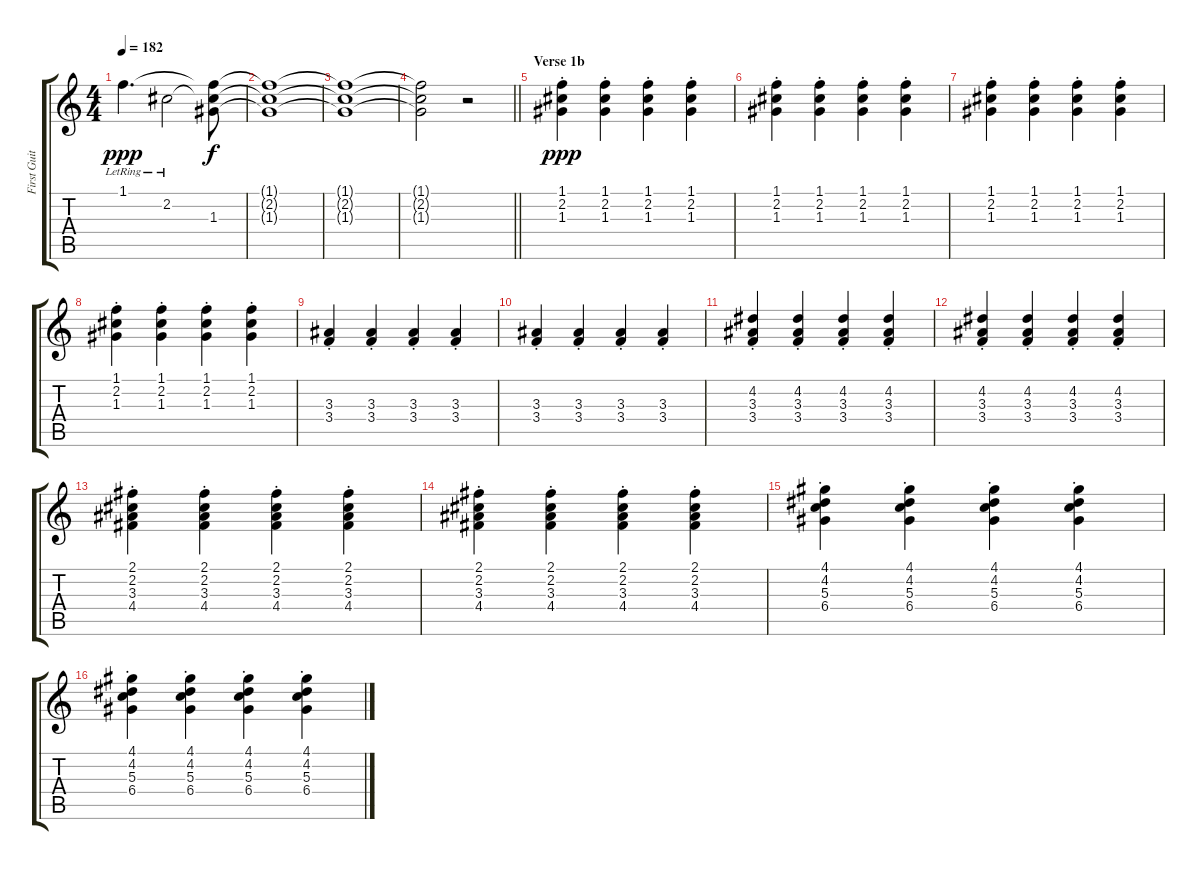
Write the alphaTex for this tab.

\track ("First Guitar" "First Guit") {instrument overdrivenguitar}
\staff {score tabs}
\tuning (E4 B3 G3 D3 A2 E2) {hide}
\ts (4 4)
\tempo 182
\clef g2
\ks c
1.1{lr}.4{d dy ppp} 2.2{lr}.2 (1.1{t} 2.2{t} 1.3{t}).8{dy f} |
(1.1{t} 2.2{t} 1.3{t}).1 |
(1.1{t} 2.2{t} 1.3{t}).1 |
\barLineRight lightlight
(1.1{t} 2.2{t} 1.3{t}).2 r.2 |
\section ("" "Verse 1b")
(1.1{st} 2.2{st} 1.3{st}).4{dy ppp volume 8} (1.1{st} 2.2{st} 1.3{st}).4 (1.1{st} 2.2{st} 1.3{st}).4 (1.1{st} 2.2{st} 1.3{st}).4 |
(1.1{st} 2.2{st} 1.3{st}).4 (1.1{st} 2.2{st} 1.3{st}).4 (1.1{st} 2.2{st} 1.3{st}).4 (1.1{st} 2.2{st} 1.3{st}).4 |
(1.1{st} 2.2{st} 1.3{st}).4 (1.1{st} 2.2{st} 1.3{st}).4 (1.1{st} 2.2{st} 1.3{st}).4 (1.1{st} 2.2{st} 1.3{st}).4 |
(1.1{st} 2.2{st} 1.3{st}).4 (1.1{st} 2.2{st} 1.3{st}).4 (1.1{st} 2.2{st} 1.3{st}).4 (1.1{st} 2.2{st} 1.3{st}).4 |
(3.3{st} 3.4{st}).4 (3.3{st} 3.4{st}).4 (3.3{st} 3.4{st}).4 (3.3{st} 3.4{st}).4 |
(3.3{st} 3.4{st}).4 (3.3{st} 3.4{st}).4 (3.3{st} 3.4{st}).4 (3.3{st} 3.4{st}).4 |
(4.2{st} 3.3{st} 3.4{st}).4 (4.2{st} 3.3{st} 3.4{st}).4 (4.2{st} 3.3{st} 3.4{st}).4 (4.2{st} 3.3{st} 3.4{st}).4 |
(4.2{st} 3.3{st} 3.4{st}).4 (4.2{st} 3.3{st} 3.4{st}).4 (4.2{st} 3.3{st} 3.4{st}).4 (4.2{st} 3.3{st} 3.4{st}).4 |
(2.1{st} 2.2{st} 3.3{st} 4.4{st}).4 (2.1{st} 2.2{st} 3.3{st} 4.4{st}).4 (2.1{st} 2.2{st} 3.3{st} 4.4{st}).4 (2.1{st} 2.2{st} 3.3{st} 4.4{st}).4 |
(2.1{st} 2.2{st} 3.3{st} 4.4{st}).4 (2.1{st} 2.2{st} 3.3{st} 4.4{st}).4 (2.1{st} 2.2{st} 3.3{st} 4.4{st}).4 (2.1{st} 2.2{st} 3.3{st} 4.4{st}).4 |
(4.1{st} 4.2{st} 5.3{st} 6.4{st}).4 (4.1{st} 4.2{st} 5.3{st} 6.4{st}).4 (4.1{st} 4.2{st} 5.3{st} 6.4{st}).4 (4.1{st} 4.2{st} 5.3{st} 6.4{st}).4 |
(4.1{st} 4.2{st} 5.3{st} 6.4{st}).4 (4.1{st} 4.2{st} 5.3{st} 6.4{st}).4 (4.1{st} 4.2{st} 5.3{st} 6.4{st}).4 (4.1{st} 4.2{st} 5.3{st} 6.4{st}).4
